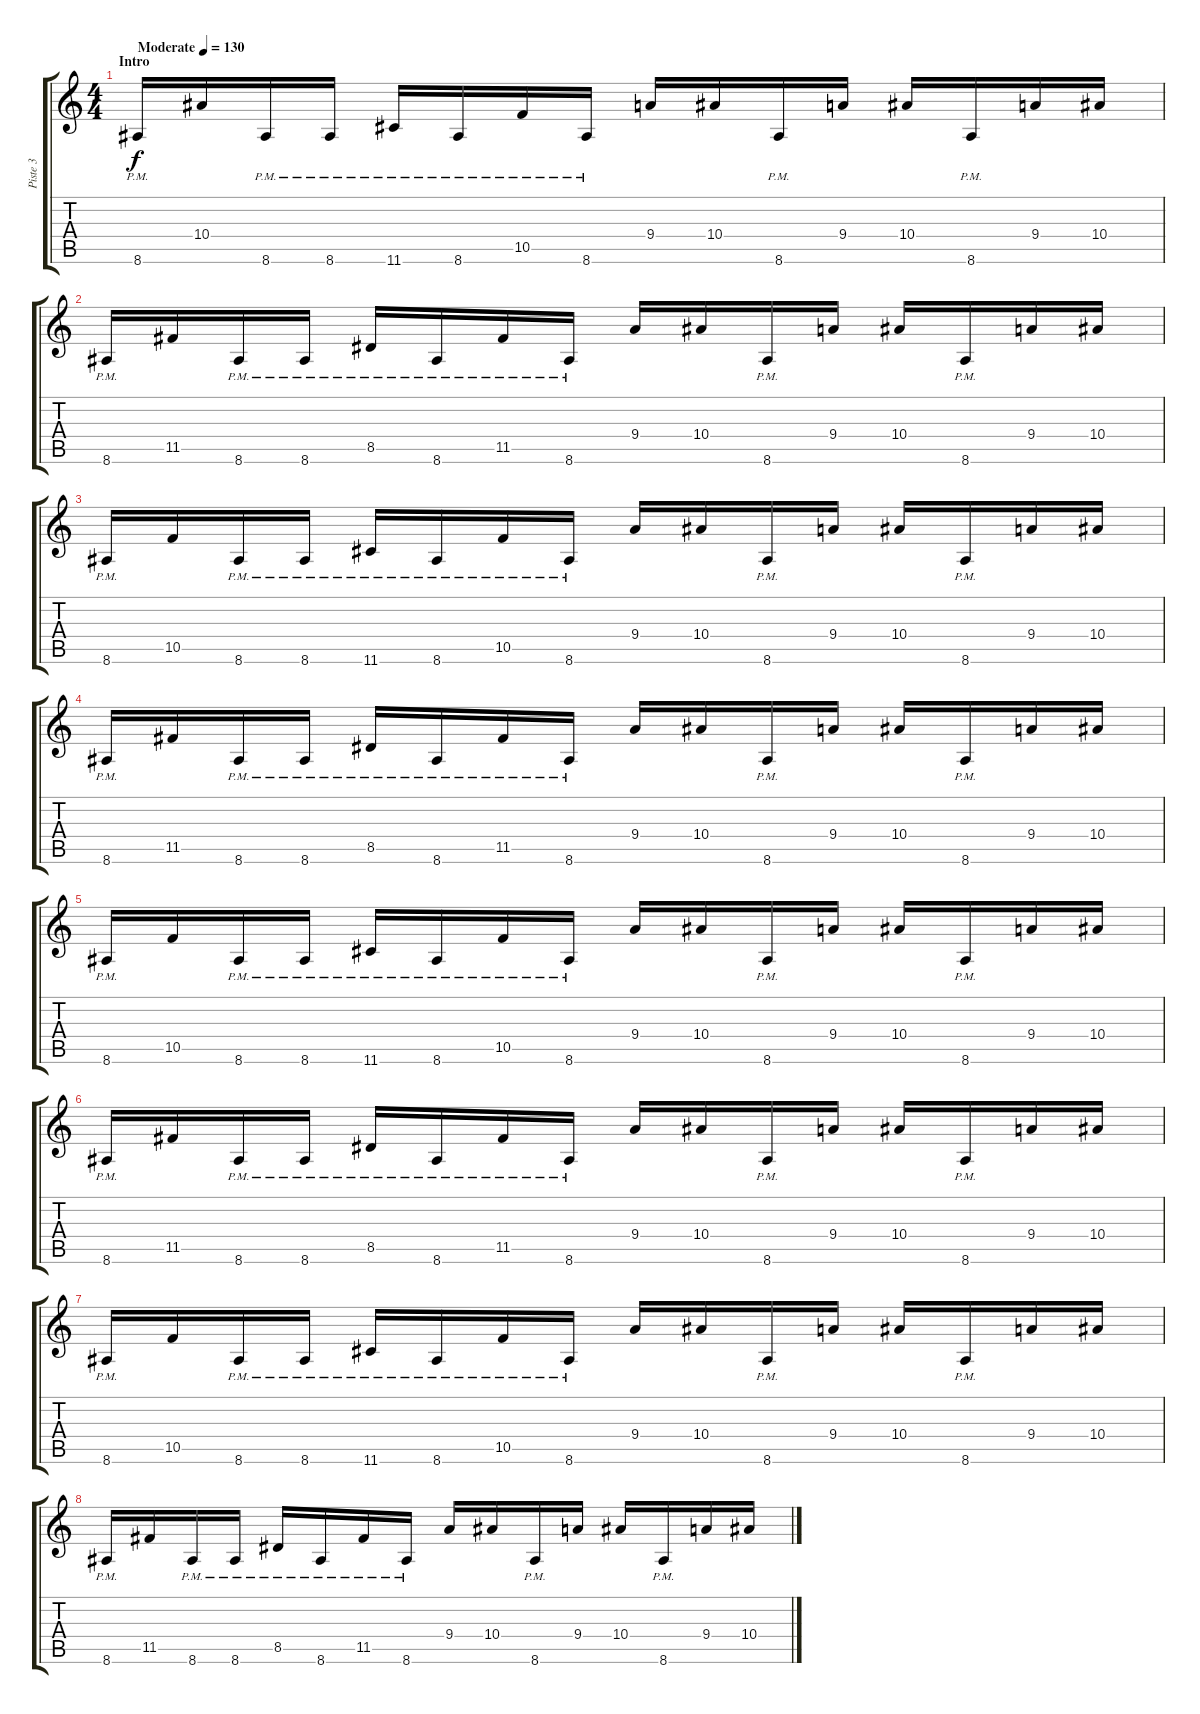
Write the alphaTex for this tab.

\track ("Piste 3" "Piste 3") {instrument distortionguitar}
\staff {score tabs}
\tuning (D4 A3 F3 C3 G2 D2) {hide}
\ts (4 4)
\section ("" "Intro")
\tempo (130 "Moderate")
\clef g2
\ks c
8.6{pm}.16{dy f instrument distortionguitar} 10.4.16 8.6{pm}.16 8.6{pm}.16 11.6{pm}.16 8.6{pm}.16 10.5{pm}.16 8.6{pm}.16 9.4.16 10.4.16 8.6{pm}.16 9.4.16 10.4.16 8.6{pm}.16 9.4.16 10.4.16 |
8.6{pm}.16 11.5.16 8.6{pm}.16 8.6{pm}.16 8.5{pm}.16 8.6{pm}.16 11.5{pm}.16 8.6{pm}.16 9.4.16 10.4.16 8.6{pm}.16 9.4.16 10.4.16 8.6{pm}.16 9.4.16 10.4.16 |
8.6{pm}.16 10.5.16 8.6{pm}.16 8.6{pm}.16 11.6{pm}.16 8.6{pm}.16 10.5{pm}.16 8.6{pm}.16 9.4.16 10.4.16 8.6{pm}.16 9.4.16 10.4.16 8.6{pm}.16 9.4.16 10.4.16 |
8.6{pm}.16 11.5.16 8.6{pm}.16 8.6{pm}.16 8.5{pm}.16 8.6{pm}.16 11.5{pm}.16 8.6{pm}.16 9.4.16 10.4.16 8.6{pm}.16 9.4.16 10.4.16 8.6{pm}.16 9.4.16 10.4.16 |
8.6{pm}.16 10.5.16 8.6{pm}.16 8.6{pm}.16 11.6{pm}.16 8.6{pm}.16 10.5{pm}.16 8.6{pm}.16 9.4.16 10.4.16 8.6{pm}.16 9.4.16 10.4.16 8.6{pm}.16 9.4.16 10.4.16 |
8.6{pm}.16 11.5.16 8.6{pm}.16 8.6{pm}.16 8.5{pm}.16 8.6{pm}.16 11.5{pm}.16 8.6{pm}.16 9.4.16 10.4.16 8.6{pm}.16 9.4.16 10.4.16 8.6{pm}.16 9.4.16 10.4.16 |
8.6{pm}.16 10.5.16 8.6{pm}.16 8.6{pm}.16 11.6{pm}.16 8.6{pm}.16 10.5{pm}.16 8.6{pm}.16 9.4.16 10.4.16 8.6{pm}.16 9.4.16 10.4.16 8.6{pm}.16 9.4.16 10.4.16 |
8.6{pm}.16 11.5.16 8.6{pm}.16 8.6{pm}.16 8.5{pm}.16 8.6{pm}.16 11.5{pm}.16 8.6{pm}.16 9.4.16 10.4.16 8.6{pm}.16 9.4.16 10.4.16 8.6{pm}.16 9.4.16 10.4.16
